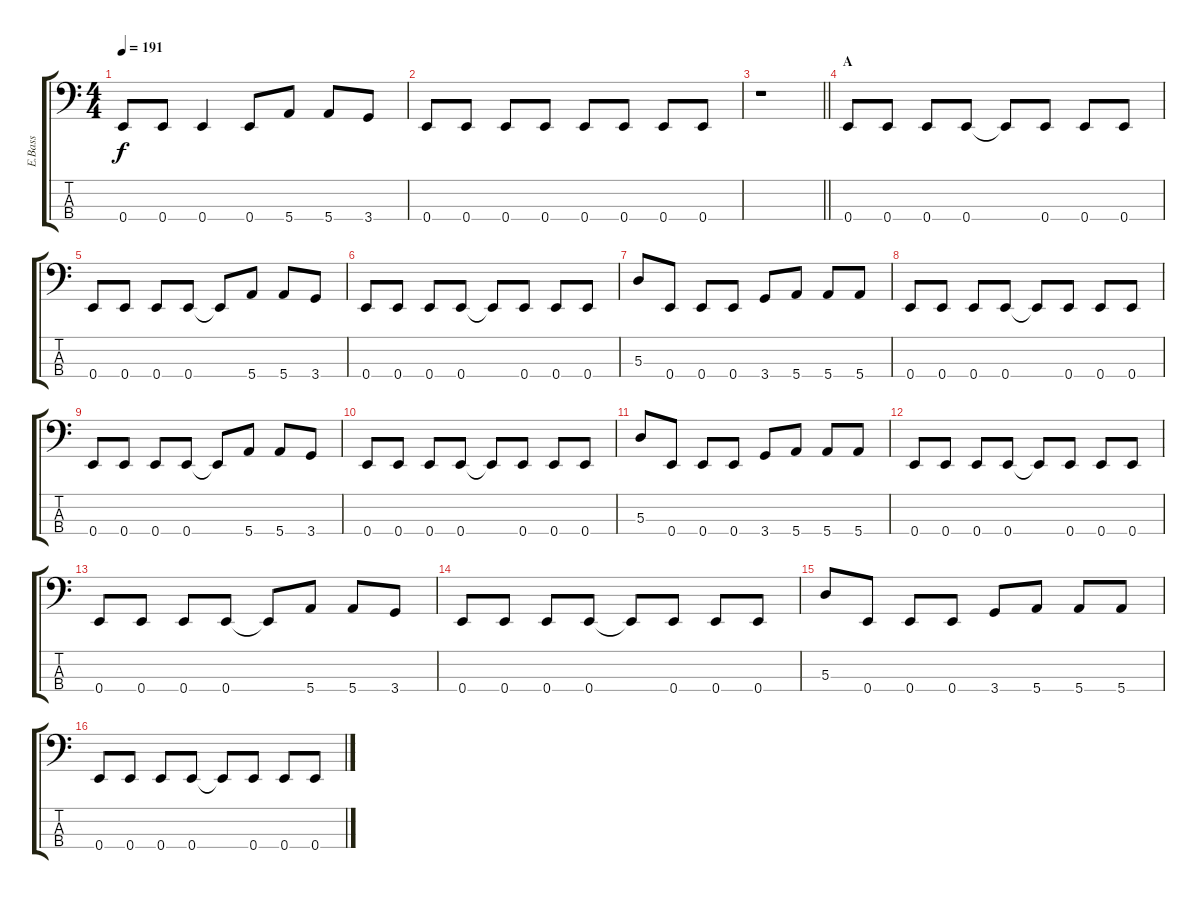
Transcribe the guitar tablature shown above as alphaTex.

\track ("E.Bass" "E.Bass") {instrument electricbassfinger}
\staff {score tabs}
\tuning (G2 D2 A1 E1) {hide}
\ts (4 4)
\tempo 191
\clef f4
\ks c
0.4.8{dy f} 0.4.8 0.4.4 0.4.8 5.4.8 5.4.8 3.4.8 |
0.4.8 0.4.8 0.4.8 0.4.8 0.4.8 0.4.8 0.4.8 0.4.8 |
\barLineRight lightlight
r.1 |
\section ("" "A")
0.4.8 0.4.8 0.4.8 0.4.8 0.4{t}.8 0.4.8 0.4.8 0.4.8 |
0.4.8 0.4.8 0.4.8 0.4.8 0.4{t}.8 5.4.8 5.4.8 3.4.8 |
0.4.8 0.4.8 0.4.8 0.4.8 0.4{t}.8 0.4.8 0.4.8 0.4.8 |
5.3.8 0.4.8 0.4.8 0.4.8 3.4.8 5.4.8 5.4.8 5.4.8 |
0.4.8 0.4.8 0.4.8 0.4.8 0.4{t}.8 0.4.8 0.4.8 0.4.8 |
0.4.8 0.4.8 0.4.8 0.4.8 0.4{t}.8 5.4.8 5.4.8 3.4.8 |
0.4.8 0.4.8 0.4.8 0.4.8 0.4{t}.8 0.4.8 0.4.8 0.4.8 |
5.3.8 0.4.8 0.4.8 0.4.8 3.4.8 5.4.8 5.4.8 5.4.8 |
0.4.8 0.4.8 0.4.8 0.4.8 0.4{t}.8 0.4.8 0.4.8 0.4.8 |
0.4.8 0.4.8 0.4.8 0.4.8 0.4{t}.8 5.4.8 5.4.8 3.4.8 |
0.4.8 0.4.8 0.4.8 0.4.8 0.4{t}.8 0.4.8 0.4.8 0.4.8 |
5.3.8 0.4.8 0.4.8 0.4.8 3.4.8 5.4.8 5.4.8 5.4.8 |
0.4.8 0.4.8 0.4.8 0.4.8 0.4{t}.8 0.4.8 0.4.8 0.4.8
